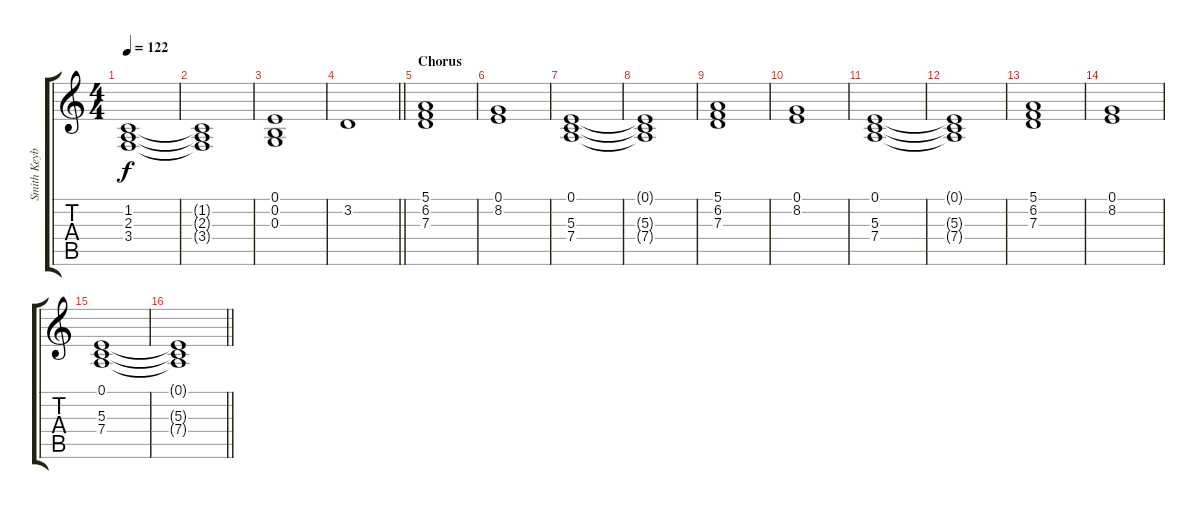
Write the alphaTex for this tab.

\track ("Smith Keyboard" "Smith Keyb") {instrument synthstrings1}
\staff {score tabs}
\tuning (E4 B3 G3 D3 A2 E2) {hide}
\ts (4 4)
\tempo 122
\clef g2
\ks c
(1.2 2.3 3.4).1{dy f} |
(1.2{t} 2.3{t} 3.4{t}).1 |
(0.1 0.2 0.3).1 |
\barLineRight lightlight
3.2.1 |
\section ("" "Chorus")
(5.1 6.2 7.3).1 |
(0.1 8.2).1 |
(0.1 5.3 7.4).1 |
(0.1{t} 5.3{t} 7.4{t}).1 |
(5.1 6.2 7.3).1 |
(0.1 8.2).1 |
(0.1 5.3 7.4).1 |
(0.1{t} 5.3{t} 7.4{t}).1 |
(5.1 6.2 7.3).1 |
(0.1 8.2).1 |
(0.1 5.3 7.4).1 |
\barLineRight lightlight
(0.1{t} 5.3{t} 7.4{t}).1
